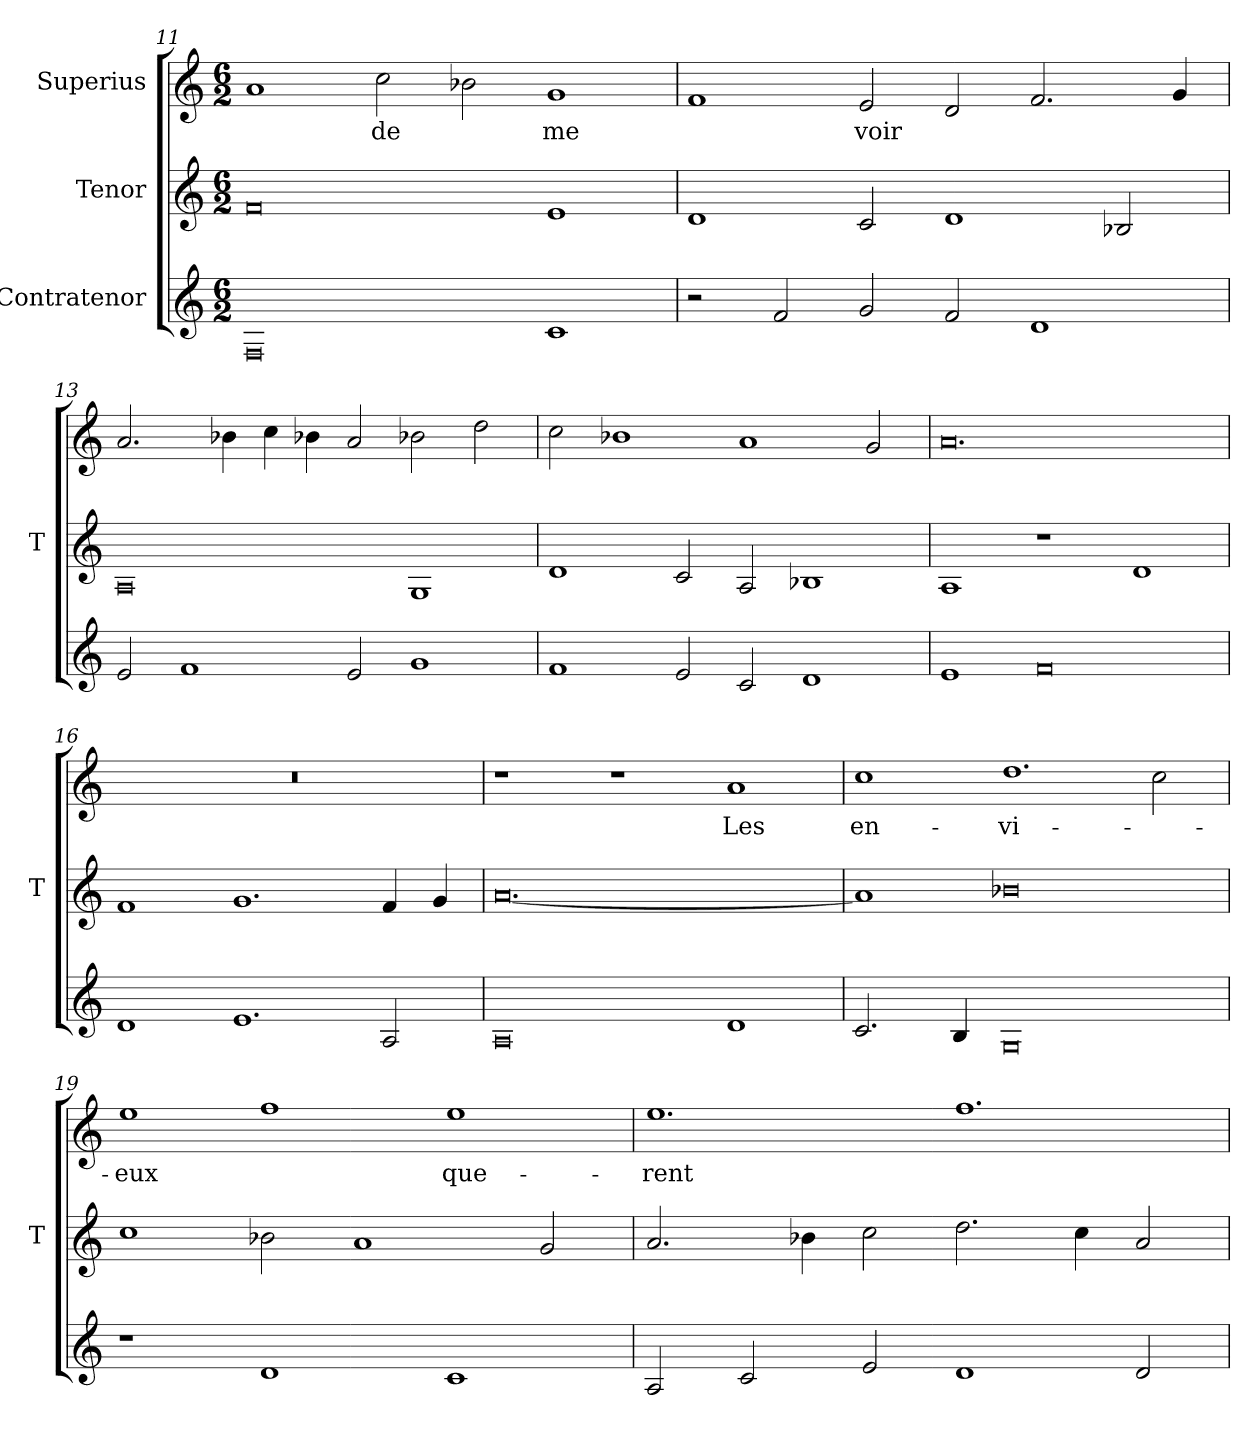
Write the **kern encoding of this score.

**kern	**kern	**kern	**text
*part3	*part2	*part1	*part1
*staff3	*staff2	*staff1	*staff1
*I"Contratenor	*I"Tenor	*I"Superius	*
*	*I'T	*	*
*clefG2	*clefG2	*clefG2	*
*M6/2	*M6/2	*M6/2	*
=11	=11	=11	=11
0F	0f	1a	.
.	.	2cc	-de
.	.	2b-X	.
1c	1e	1g	-me
=12	=12	=12	=12
2r	1d	1f	.
2f	.	.	.
2g	2c	2e	-voir
2f	1d	2d	.
1d	.	2.f	.
.	2B-X	.	.
.	.	4g	.
=13	=13	=13	=13
2e	0A	2.a	.
1f	.	.	.
.	.	4b-X	.
.	.	4cc	.
.	.	4b-X	.
2e	.	2a	.
1g	1G	2b-X	.
.	.	2dd	.
=14	=14	=14	=14
1f	1d	2cc	.
.	.	1b-X	.
2e	2c	.	.
2c	2A	1a	.
1d	1B-X	.	.
.	.	2g	.
=15	=15	=15	=15
1e	1A	0.a	.
0f	1r	.	.
.	1d	.	.
=16	=16	=16	=16
1d	1f	0.r	.
1.e	1.g	.	.
2A	4f	.	.
.	4g	.	.
=17	=17	=17	=17
0A	[0.a	1r	.
.	.	1r	.
1d	.	1a	-Les
=18	=18	=18	=18
2.c	1a]	1cc	en-
4B	.	.	.
0G	0b-X	1.dd	-vi-
.	.	2cc	.
=19	=19	=19	=19
1r	1cc	1ee	-eux
1d	2b-X	1ff	.
.	1a	.	.
1c	.	1ee	que-
.	2g	.	.
=20	=20	=20	=20
2A	2.a	1.ee	-rent
2c	.	.	.
.	4b-X	.	.
2e	2cc	.	.
1d	2.dd	1.ff	.
.	4cc	.	.
2d	2a	.	.
=	=	=	=
*-	*-	*-	*-
